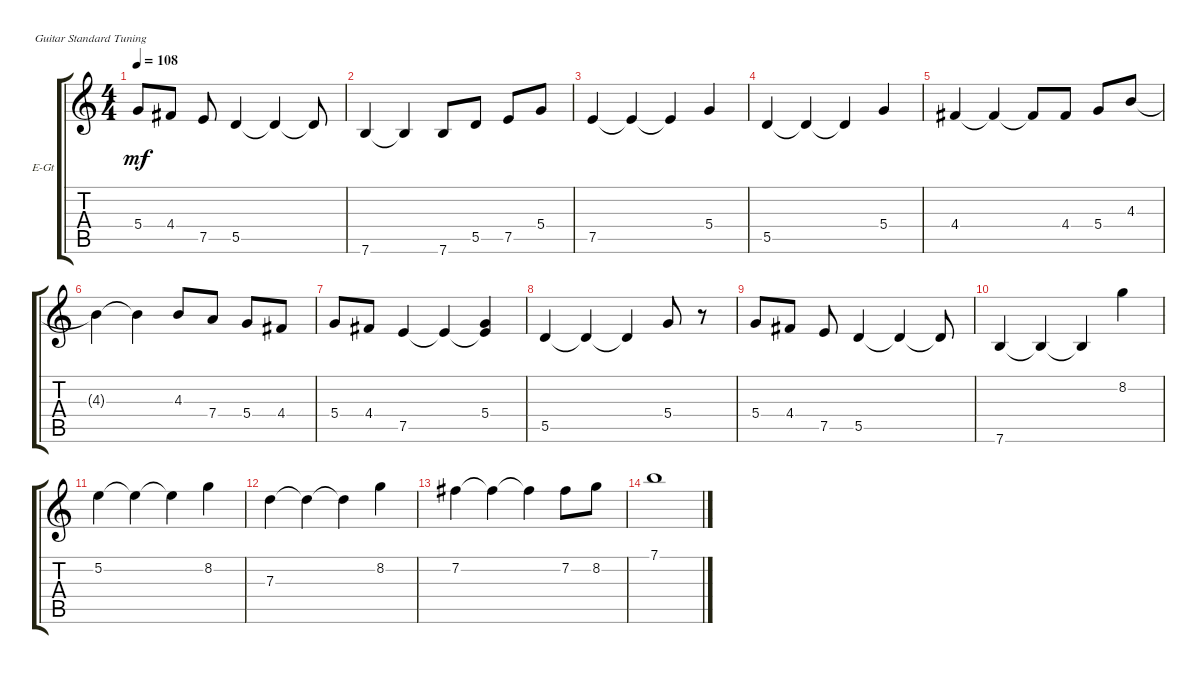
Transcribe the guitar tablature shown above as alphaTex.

\defaultSystemsLayout 4
\bracketExtendMode groupsimilarinstruments
\firstSystemTrackNameOrientation horizontal
\otherSystemsTrackNameOrientation horizontal
\track ("Electric Guitar" "E-Gt") {instrument electricguitarclean}
\staff {score tabs}
\tuning (E4 B3 G3 D3 A2 E2)
\ts (4 4)
\tempo 108
\clef g2
\ks c
5.4.8{dy mf} 4.4.8 7.5.8 5.5.4 5.5{t}.4 5.5{t}.8 |
7.6.4 7.6{t}.4 7.6.8 5.5.8 7.5.8 5.4.8 |
7.5.4 7.5{t}.4 7.5{t}.4 5.4.4 |
5.5.4 5.5{t}.4 5.5{t}.4 5.4.4 |
4.4.4 4.4{t}.4 4.4{t}.8 4.4.8 5.4.8 4.3.8 |
4.3{t}.4 4.3{t}.4 4.3.8 7.4.8 5.4.8 4.4.8 |
5.4.8 4.4.8 7.5.4 7.5{t}.4 (7.5{t} 5.4).4 |
5.5.4 5.5{t}.4 5.5{t}.4 5.4.8 r.8 |
5.4.8 4.4.8 7.5.8 5.5.4 5.5{t}.4 5.5{t}.8 |
7.6.4 7.6{t}.4 7.6{t}.4 8.2.4 |
5.2.4 5.2{t}.4 5.2{t}.4 8.2.4 |
7.3.4 7.3{t}.4 7.3{t}.4 8.2.4 |
7.2.4 7.2{t}.4 7.2{t}.4 7.2.8 8.2.8 |
7.1.1
